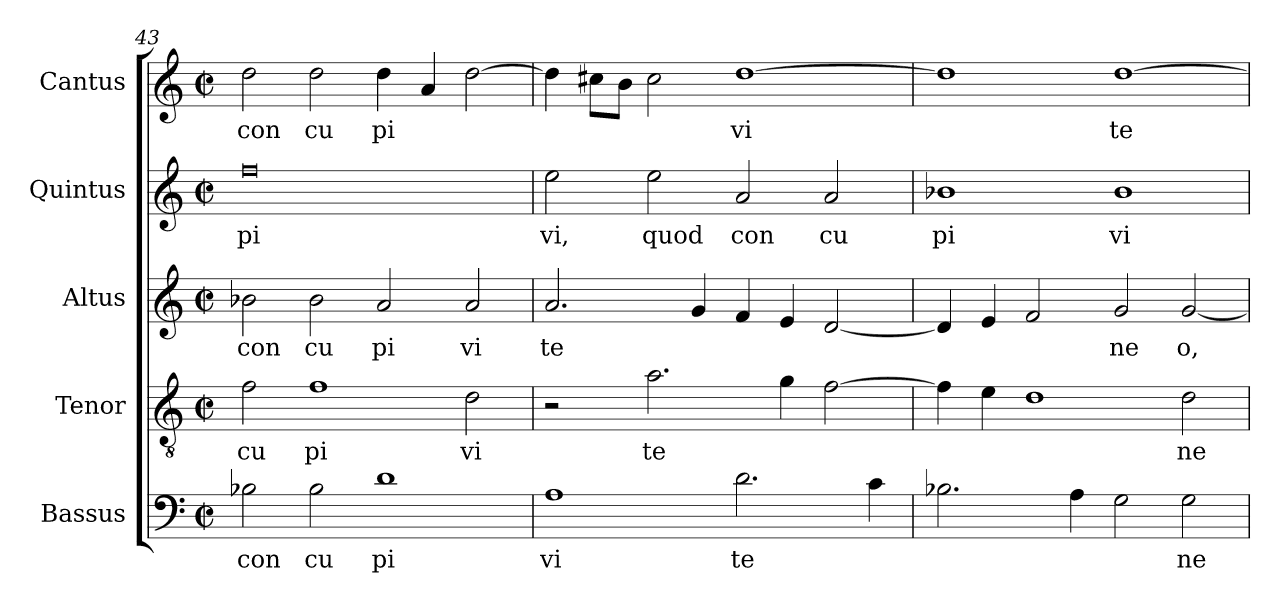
**kern	**text	**kern	**text	**kern	**text	**kern	**text	**kern	**text
*part5	*part5	*part4	*part4	*part3	*part3	*part2	*part2	*part1	*part1
*staff5	*staff5	*staff4	*staff4	*staff3	*staff3	*staff2	*staff2	*staff1	*staff1
*I"Bassus	*	*I"Tenor	*	*I"Altus	*	*I"Quintus	*	*I"Cantus	*
*clefF4	*	*clefGv2	*	*clefG2	*	*clefG2	*	*clefG2	*
*M2/2	*	*M2/2	*	*M2/2	*	*M2/2	*	*M2/2	*
*met(c|)	*	*met(c|)	*	*met(c|)	*	*met(c|)	*	*met(c|)	*
=43	=43	=43	=43	=43	=43	=43	=43	=43	=43
!	!LO:LY:b:cj	!	!LO:LY:b:cj	!	!LO:LY:b:cj	!	!LO:LY:b:cj	!	!LO:LY:b:cj
2B-X\	con	2f\	cu	2b-X\	con	0ff	pi	2dd\	con
!	!LO:LY:b:cj	!	!LO:LY:b:cj	!	!LO:LY:b:cj	!	!	!	!LO:LY:b:cj
2B-\	cu	1f	pi	2b-\	cu	.	.	2dd\	cu
!	!LO:LY:b:cj	!	!	!	!LO:LY:b:cj	!	!	!	!LO:LY:b:cj
1d	pi	.	.	2a/	pi	.	.	4dd\	pi
.	.	.	.	.	.	.	.	4a/	.
!	!	!	!LO:LY:b:cj	!	!LO:LY:b:cj	!	!	!	!
.	.	2d\	vi	2a/	vi	.	.	[>2dd\	.
=44	=44	=44	=44	=44	=44	=44	=44	=44	=44
!	!LO:LY:b:cj	!	!	!	!LO:LY:b:cj	!	!LO:LY:b:cj	!	!
1A	vi	2r	.	2.a/	te	2ee\	vi,	4dd\]	.
.	.	.	.	.	.	.	.	8cc#\L	.
.	.	.	.	.	.	.	.	8b\J	.
!	!	!	!LO:LY:b:cj	!	!	!	!LO:LY:b:cj	!	!
.	.	2.a\	te	.	.	2ee\	quod	2cc#\	.
.	.	.	.	4g/	.	.	.	.	.
!	!LO:LY:b:cj	!	!	!	!	!	!LO:LY:b:cj	!	!LO:LY:b:cj
2.d\	te	.	.	4f/	.	2a/	con	[>1dd	vi
.	.	4g\	.	4e/	.	.	.	.	.
!	!	!	!	!	!	!	!LO:LY:b:cj	!	!
.	.	[>2f\	.	[<2d/	.	2a/	cu	.	.
4c\	.	.	.	.	.	.	.	.	.
=45	=45	=45	=45	=45	=45	=45	=45	=45	=45
!	!	!	!	!	!	!	!LO:LY:b:cj	!	!
2.B-X\	.	4f\]	.	4d/]	.	1b-X	pi	1dd]	.
.	.	4e\	.	4e/	.	.	.	.	.
.	.	1d	.	2f/	.	.	.	.	.
4A\	.	.	.	.	.	.	.	.	.
!	!	!	!	!	!LO:LY:b:cj	!	!LO:LY:b:cj	!	!LO:LY:b:cj
2G\	.	.	.	2g/	ne	1b-	vi	[<1dd	te
!	!LO:LY:b:cj	!	!LO:LY:b:cj	!	!LO:LY:b:cj	!	!	!	!
2G\	ne	2d\	ne	[>2g/	o,	.	.	.	.
=	=	=	=	=	=	=	=	=	=
*-	*-	*-	*-	*-	*-	*-	*-	*-	*-
